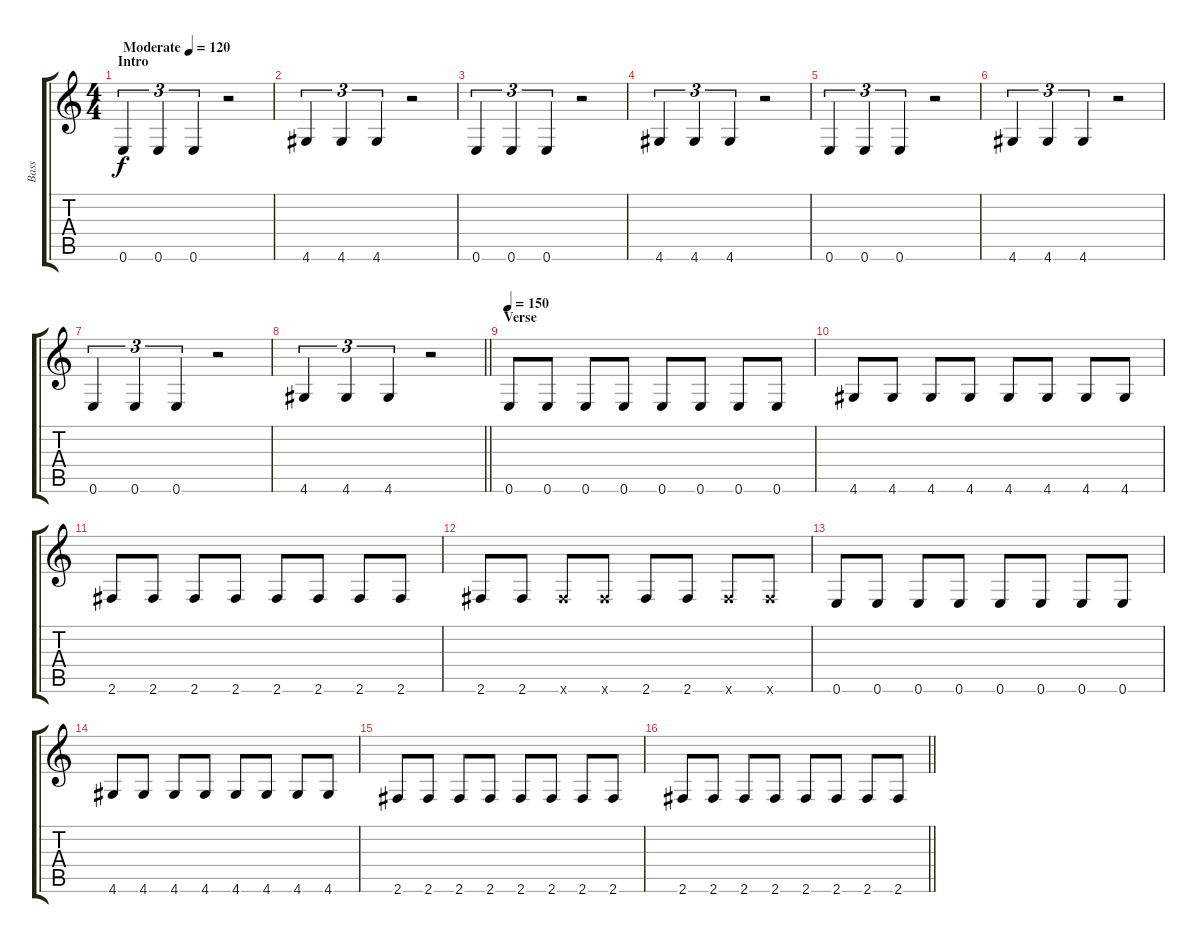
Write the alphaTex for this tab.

\track ("Bass" "Bass") {instrument electricbassfinger}
\staff {score tabs}
\tuning (E4 B3 G3 D3 A2 E2) {hide}
\ts (4 4)
\section ("" "Intro")
\tempo (120 "Moderate")
\clef g2
\ks c
0.6.4{tu (3 2) dy f instrument electricbassfinger} 0.6.4{tu (3 2)} 0.6.4{tu (3 2)} r.2 |
4.6.4{tu (3 2)} 4.6.4{tu (3 2)} 4.6.4{tu (3 2)} r.2 |
0.6.4{tu (3 2)} 0.6.4{tu (3 2)} 0.6.4{tu (3 2)} r.2 |
4.6.4{tu (3 2)} 4.6.4{tu (3 2)} 4.6.4{tu (3 2)} r.2 |
0.6.4{tu (3 2)} 0.6.4{tu (3 2)} 0.6.4{tu (3 2)} r.2 |
4.6.4{tu (3 2)} 4.6.4{tu (3 2)} 4.6.4{tu (3 2)} r.2 |
0.6.4{tu (3 2)} 0.6.4{tu (3 2)} 0.6.4{tu (3 2)} r.2 |
\barLineRight lightlight
4.6.4{tu (3 2)} 4.6.4{tu (3 2)} 4.6.4{tu (3 2)} r.2 |
\section ("" "Verse")
\tempo 150
0.6.8 0.6.8 0.6.8 0.6.8 0.6.8 0.6.8 0.6.8 0.6.8 |
4.6.8 4.6.8 4.6.8 4.6.8 4.6.8 4.6.8 4.6.8 4.6.8 |
2.6.8 2.6.8 2.6.8 2.6.8 2.6.8 2.6.8 2.6.8 2.6.8 |
2.6.8 2.6.8 2.6{x}.8 2.6{x}.8 2.6.8 2.6.8 2.6{x}.8 2.6{x}.8 |
0.6.8 0.6.8 0.6.8 0.6.8 0.6.8 0.6.8 0.6.8 0.6.8 |
4.6.8 4.6.8 4.6.8 4.6.8 4.6.8 4.6.8 4.6.8 4.6.8 |
2.6.8 2.6.8 2.6.8 2.6.8 2.6.8 2.6.8 2.6.8 2.6.8 |
\barLineRight lightlight
2.6.8 2.6.8 2.6.8 2.6.8 2.6.8 2.6.8 2.6.8 2.6.8
